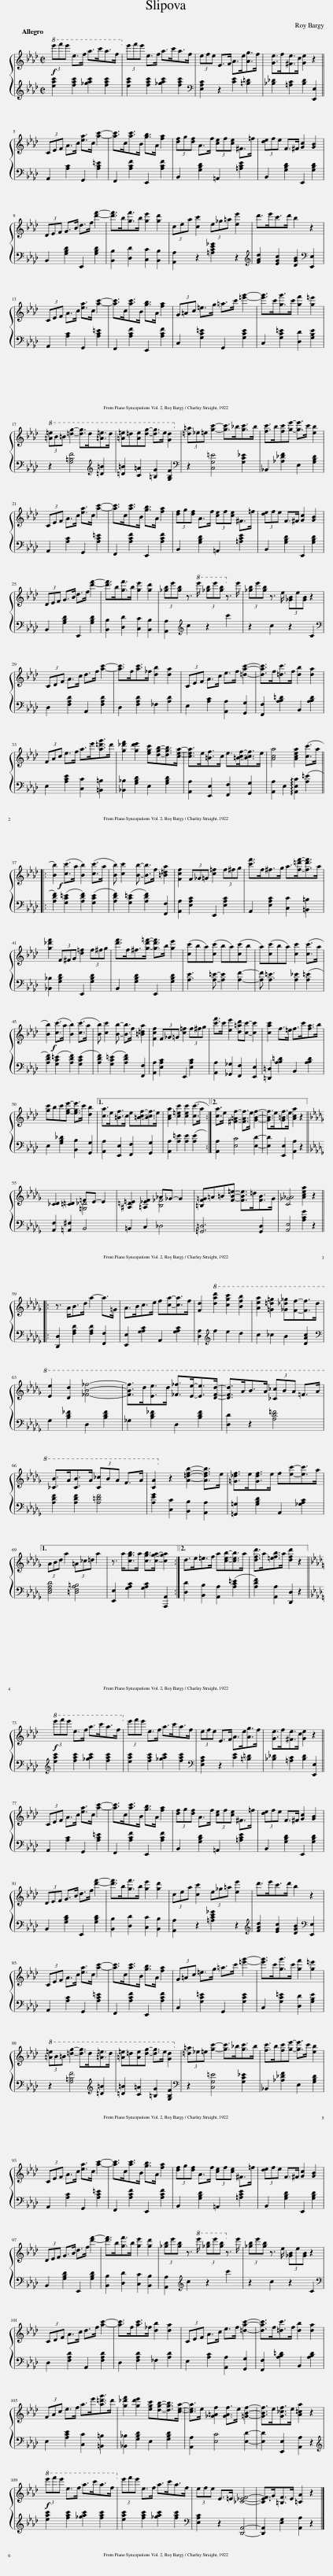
X:1
%%score { ( 1 3 ) | 2 }
L:1/8
Q:1/4=180
M:2/2
I:linebreak $
K:Ab
V:1 treble
V:3 treble
V:2 treble
V:1
!f!!8va(! (3e''f''e'' e'>f' a'>c''a'>f'!8va)! | (3e'f'e' e>f a>c'a>f | (3efe E>F A>e[Ag]>f | [Ge]>f[^Fe]>c [Ge]2 z2 ||$ (3CEF A>c [ea]>c [ac']2- | %5
 [ac']>c[ac']>B [gb]>A [fa]2 | (3[df]g[df] A>f (3[ce]f[ce] ^F>=f | (3[de]fe F>^F [Gc]2 [GB]2 |$ (3DEF G>B d>f [d'f']2- | [d'f']>b[gf']>b [ge']2 [gd']2 | %10
 (3cea [cc']2 (3e_g=a [ee']2 | d'>e'c'>d' b2 z2 |$ (3CEF A>c [ea]>c [ac']2- | [ac']>c[ac']>B [gb]>A [fa]2 | (3G=Ac =e>g =a>c' [=e'g']2- | %15
 [e'g']>c'[gg']>c' [gf']2 [g=e']2 |$!8va(! (3[=a=e']b=b [=d'g']2- [d'g']>d'[=a=e']>d' | [=a=e']=d'[ae'][d'g']- [d'g']>e' [gd']2!8va)! | (3[=d=a]_e=e [gc']2- [gc']>_b[gc']>b | [fc']>b[fc'][ge']- [ge']>c' [eb]2 |$ %20
 (3CEF A>c [ea]>c [ac']2- | [ac']>c[ac']>B [gb]>A [fa]2 | (3[df]g[df] A>f (3[ce]f[ce] ^F>=f | (3[de]fe F>^F [Gc]2 [GB]2 |$ (3DEF G>B d>f [d'f']2- | %25
 [d'f']>b[gf']>b [ge']2 [gd']2 | (3[_gb]e'[gb] z3/2!8va(! e''/ (3[_g'b']e''[g'b']!8va)! z3/2 e'/ | (3[_gb]e'[gb] z3/2 e/ (3[_GB]e[GB] z2 |$ (3CDF A>c d>f [ac']2- | [ac']>f[ac']>_f [db]2 [da]2 | %30
 (3CEF A>c e>f [=dac']2- | [dac']>f[=dc']>f [db]2 [da]2 |$ (3FAc e>f a>e'[a=d'g']>d' | [g_d'f']2 [gd'e']2 [egc'][dgb]-[dgb]>[cea]- | [cea]>e[=Bf]>c e>[=Bcf]-[Bcf]>e | %35
 [Aca]4 [Acea]2 ([cc']>a |:$!f! [Bb]2) ([cc']>a [Bb]2) ([cc']>a | [Bb]) [cc']2 [Bb]- [Bb]>f [=B=da]2 | [Fcf]2 (3F_G=G [c=f]2 (3f^fg | [c'f']>f^f>g a>[f=d'f']-[fd'f']>a |$ %40
 [g_d'f']2 (3F^FG [d=f]2 (3f^fg | [d'f']>f^f>[gd'=f']- [gd'f']>b [ge']2 | ([cc']ba)([cc'] ba)([cc']b | a)([cc']ba) [cc']2 ([cc']>a |$!f! [Bb]2) ([cc']>a [Bb]2) ([cc']>a | %45
 [Bb]) [cc']2 [Bb]- [Bb]>f [=B=da]2 | [Fcf]2 (3F_G=G [c=f]2 (3f^fg | [c'f']>c' [ee']2 [d=ad'][cc']- [cc']2 | [cac']2 f>=e f>c'[fa]>b |$ [gc']bc'[ege']- [ege']>c' [db]2 |1 %50
 [ca]>e[=Bf]>c e[=Bcf]-[Bcf]>e | [Aca]2 [c=ec']2 [cec']2 ([cc']>a) :|2 [ca]>e [^F=Af]2- [FAf]>e [GBf]2- | [GBf]>e[G=Bf]>e [Aca]2 z2 ||$[K:Db] [_CD]2 [=C=D]2 =FE- E2 | %55
 [^A,=D=E]2 [=A,_EF]2 _A_G- G2 | [=B,F=G]=A=B[FB=e]- [FBe]>=d[FB]>G | [C_G_A]4 [Acea]2 z2 |:$ z3/2 A<Bd/ a2- a>=G | A>Bc>e f[ca]-[ca]>f | %60
 [Fd]2!8va(! [d'a'd'']2 [c'g'c'']2 [bf'b']2 | [ae'a']2 [=g=d'=g']2 [_g_d'_g'][ff']-[ff']>d' |$ [ee']2 [dd']2 [_fb_f']4- | [fbf']>d'[ee']>d' [_f_f']>[ee']-[ee']>[dfd']- | [dfd']>ab>a (3[_c_c']ba =f>a |$ %65
 [_cb]>a[cb]>a (3[c_c']ba f>a | [ca]2!8va)! z2 [A=dfb]2- [Adfb]>e | [=G_df]>e[Gdf]>e f[ec']-[ec']>a |1$ (3ABd a2 (3=A_c=d a2 | z3/2 a<[cgb]a/ [cgb]>[cga]- [cga]2 :|2 %70
 d>e=e>f a[ceb]-[ceb]>a | [dfd']>a[=efb]>a [dfd']2 z2 ||$[K:Ab]!f!!8va(! (3e''f''e'' e'>f' a'>c''a'>f'!8va)! | (3e'f'e' e>f a>c'a>f | (3efe E>F A>e[Ag]>f | %75
 [Ge]>f[^Fe]>c [Ge]2 z2 ||$ (3CEF A>c [ea]>c [ac']2- | [ac']>c[ac']>B [gb]>A [fa]2 | (3[df]g[df] A>f (3[ce]f[ce] ^F>=f | (3[de]fe F>^F [Gc]2 [GB]2 |$ %80
 (3DEF G>B d>f [d'f']2- | [d'f']>b[gf']>b [ge']2 [gd']2 | (3cea [cc']2 (3e_g=a [ee']2 | d'>e'c'>d' b2 z2 |$ (3CEF A>c [ea]>c [ac']2- | %85
 [ac']>c[ac']>B [gb]>A [fa]2 | (3G=Ac =e>g =a>c' [=e'g']2- | [e'g']>c'[gg']>c' [gf']2 [g=e']2 |$!8va(! (3[=a=e']b=b [=d'g']2- [d'g']>d'[=a=e']>d' | [=a=e']=d'[ae'][d'g']- [d'g']>e' [gd']2!8va)! | %90
 (3[=d=a]_e=e [gc']2- [gc']>_b[gc']>b | [fc']>b[fc'][ge']- [ge']>c' [eb]2 |$ (3CEF A>c [ea]>c [ac']2- | [ac']>c[ac']>B [gb]>A [fa]2 | (3[df]g[df] A>f (3[ce]f[ce] ^F>=f | %95
 (3[de]fe F>^F [Gc]2 [GB]2 |$ (3DEF G>B d>f [d'f']2- | [d'f']>b[gf']>b [ge']2 [gd']2 | (3[_gb]e'[gb] z3/2!8va(! e''/ (3[_g'b']e''[g'b']!8va)! z3/2 e'/ | (3[_gb]e'[gb] z3/2 e/ (3[_GB]e[GB] z2 |$ %100
 (3CDF A>c d>f [ac']2- | [ac']>f[ac']>_f [db]2 [da]2 | (3CEF A>c e>f [=dac']2- | [dac']>f[=dc']>f [db]2 [da]2 |$ (3FAc e>f a>e'[a=d'g']>d' | %105
 [g_d'f']2 [gd'e']2 [egc'][dgb]-[dgb]>[cea]- | [cea]>e [_G=Af]2 [GAf]>e [=GBf]2- | [GBf]>e[G_cf]>e [A=ca]2 z2 |$!f!!8va(! (3e''f''e'' e'>f' a'>c''a'>f'!8va)! | (3e'f'e' e>f a>c'a>f | %110
 (3efe E>=E [_C_EF]4- | [CEF]>G[=B,F]>E [=CA]2 z2 |] %112
V:2
 [eac']2 [fac']2 [_gac']2 [fac']2 | [eac']2 [fac']2 [_gac']2 [fac']2 |[K:bass] [E,A,C]2 z2 [CE]2 [=B,=D]2 | [_B,_D]2 [=A,C]2 [B,D]2 [E,,E,]2 ||$ A,,2 [A,C]2 G,,2 [A,C=E]2 | %5
 F,,2 [A,CF]2 E,,2 [A,CF]2 | B,,2 [G,B,D]2 =A,,2 [=A,CE]2 | B,,2 [G,B,D]2 E,,2 [G,B,D]2 |$ B,,2 [G,B,D]2 E,,2 [G,B,D]2 | [B,,B,]2 [D,D]2 [C,C]2 [B,,B,]2 | %10
 [A,,A,]2 z2 [=A,CE_G]2 z2 |[K:treble] [FAd]2 [EGc]2 [DGB]2[K:bass] [E,,E,]2 |$ A,,2 [A,C]2 G,,2 [A,C=E]2 | F,,2 [A,CF]2 E,,2 [A,CF]2 | C,2 [G,C=E]2 G,,2 [G,CE]2 | %15
 C,2 [G,C=E]2 [D,D]2 [G,B,E]2 |$ z2 [G,=B,F]4[K:treble] [=D=B]2 | [=D=B]2 [C=A]2 [=B,G]2 [G,B,F]2 |[K:bass] z2 [C,G,=E]4 [G,C_E]2 | _B,,2 [_A,_DF]2 E,2 [G,B,D]2 |$ %20
 A,,2 [A,C]2 G,,2 [A,C=E]2 | F,,2 [A,CF]2 E,,2 [A,CF]2 | B,,2 [G,B,D]2 =A,,2 [=A,CE]2 | B,,2 [G,B,D]2 E,,2 [G,B,D]2 |$ B,,2 [G,B,D]2 E,,2 [G,B,D]2 | %25
 [B,,B,]2 [D,D]2 [C,C]2 [B,,B,]2 | [A,,A,]2[K:treble] c2 z2 c'2 | z2 c2 z2 C2 |$[K:bass] D,2 [F,A,D]2 A,,2 [F,A,D]2 | D,2 [F,A,D]2 _F,2 [A,D]2 | %30
 E,2 [A,C]2 [A,,A,]2 [G,,G,]2 | [F,,F,]2 [A,B,=D]2 B,,2 [A,B,D]2 |$ E,2 [A,CE]2 [C,C]2 [=B,,=B,]2 | [_B,,_B,]2 [G,B,D]2 E,2 [G,B,D]2 | [A,,A,]2 [E,,E,]2 [F,,F,]2 [G,,G,]2 | %35
 [A,,A,]2 E,2 !arpeggio![A,,E,C]2 ([A,=E]2 |:$ [A,DF]2) ([G,C=E]2 [A,DF]2) ([G,CE]2 | [A,DF]2) ([G,C=E]2 [A,DF]2) [F,,F,]2 | [A,,A,]2 [E,A,C]2 E,,2 [E,A,C]2 | A,,2 [E,A,C]2 [C,C]2 [=B,,=B,]2 |$ %40
 [_B,,_B,]2 [G,B,D]2 E,,2 [G,B,D]2 | B,,2 [G,B,D]2 E,,2 [G,B,D]2 | [A,E]3 [A,=E]- [A,E]2 [A,F]2- | [A,F] [A,=E]3 [A,_E]2 ([A,=E]2 |$ [A,DF]2) ([G,C=E]2 [A,DF]2) ([G,CE]2 | %45
 [A,DF]2) ([G,C=E]2 [A,DF]2) [F,,F,]2 | [A,,A,]2 [E,A,C]2 E,,2 [E,A,C]2 | [A,,A,]2 [_G,,_G,]2 [F,,F,]2 [E,,E,]2 | [=D,,=D,]2 [A,B,=D]2 B,,2 [A,B,D]2 |$ E,2 [G,B,_D]2 [B,,B,]2 [G,,G,]2 |1 %50
 [A,,A,]2 [E,,E,]2 [F,,F,]2 [G,,G,]2 | [A,,A,]2 [A,=E]2 [A,E]2 ([A,E]2 :|2 [A,,A,]2) [E,C]4 [E,D]2- | [E,D]2 [E,,E,]2 [A,,A,]2 z2 ||$[K:Db] [A,,F,]2 [=A,,^F,]2 B,,4 | %55
 =B,,2 C,2 _D,4 | [=G,,=D,]6 [G,,D,]2 | [A,,E,]4 [A,CG]2 z2 |:$ [D,,D,]2 [F,A,D]2 [F,A,D]2 [F,,F,]2 | [E,,E,]2 [G,A,C]2 A,,2 [G,A,C]2 | %60
 [D,A,]2[K:treble] f2 e2 d2 | c2 _c2 B2 [DAc]2 |$[K:bass] G,2 [B,D_F]2 D,2 [B,DF]2 | _G,2 [B,D_F]2 D,2 [B,DF]2 | [D,D]2 z2 [A,D=F]4 |$ %65
 [A,DF]2 [A,DF]2 [A,=DF]4 | [A,EG]2 [C,C]2 [B,,B,]2 [A,,A,]2 | [=G,,=G,]2 [G,B,D]2 A,,2 [_G,A,C]2 |1$ [D,F,A,D]4 [=D,F,A,=B,]4 | [E,,E,]2 [G,A,C]2 [G,A,C]2 [A,,,A,,]2 :|2 %70
 [D,D]2 [B,,B,]2 [A,,A,]2 ([A,C=E]2 | [A,DF]2) [A,,A,]2 [D,,D,]2 z2 ||$[K:Ab][K:treble] [eac']2 [fac']2 [_gac']2 [fac']2 | [eac']2 [fac']2 [_gac']2 [fac']2 |[K:bass] [E,A,C]2 z2 [CE]2 [=B,=D]2 | %75
 [_B,_D]2 [=A,C]2 [B,D]2 [E,,E,]2 ||$ A,,2 [A,C]2 G,,2 [A,C=E]2 | F,,2 [A,CF]2 E,,2 [A,CF]2 | B,,2 [G,B,D]2 =A,,2 [=A,CE]2 | B,,2 [G,B,D]2 E,,2 [G,B,D]2 |$ %80
 B,,2 [G,B,D]2 E,,2 [G,B,D]2 | [B,,B,]2 [D,D]2 [C,C]2 [B,,B,]2 | [A,,A,]2 z2 [=A,CE_G]2 z2 |[K:treble] [FAd]2 [EGc]2 [DGB]2[K:bass] [E,,E,]2 |$ A,,2 [A,C]2 G,,2 [A,C=E]2 | %85
 F,,2 [A,CF]2 E,,2 [A,CF]2 | C,2 [G,C=E]2 G,,2 [G,CE]2 | C,2 [G,C=E]2 [D,D]2 [G,B,E]2 |$ z2 [G,=B,F]4[K:treble] [=D=B]2 | [=D=B]2 [C=A]2 [=B,G]2 [G,B,F]2 | %90
[K:bass] z2 [C,G,=E]4 [G,C_E]2 | _B,,2 [_A,_DF]2 E,2 [G,B,D]2 |$ A,,2 [A,C]2 G,,2 [A,C=E]2 | F,,2 [A,CF]2 E,,2 [A,CF]2 | B,,2 [G,B,D]2 =A,,2 [=A,CE]2 | %95
 B,,2 [G,B,D]2 E,,2 [G,B,D]2 |$ B,,2 [G,B,D]2 E,,2 [G,B,D]2 | [B,,B,]2 [D,D]2 [C,C]2 [B,,B,]2 | [A,,A,]2[K:treble] c2 z2 c'2 | z2 c2 z2 C2 |$ %100
[K:bass] D,2 [F,A,D]2 A,,2 [F,A,D]2 | D,2 [F,A,D]2 _F,2 [A,D]2 | E,2 [A,C]2 [A,,A,]2 [G,,G,]2 | [F,,F,]2 [A,B,=D]2 B,,2 [A,B,D]2 |$ E,2 [A,CE]2 [C,C]2 [=B,,=B,]2 | %105
 [_B,,_B,]2 [G,B,D]2 E,2 [G,B,D]2 | [A,,A,]2 [E,C]4 [E,D]2- | [E,D]2 [E,,E,]2 [A,,A,]2 z2 |$[K:treble] [eac']2 [fac']2 [_gac']2 [fac']2 | [eac']2 [fac']2 [_gac']2 [fac']2 | %110
[K:bass] [E,A,C]2 z2 [D,,A,,]4- | [D,,A,,]2 [E,G,]2 [A,,A,]2 z2 |] %112
V:3
!8va(! x8!8va)! | x8 | x8 | x8 ||$ x8 | %5
 x8 | x8 | x8 |$ x8 | x8 | %10
 x8 | x8 |$ x8 | x8 | x8 | %15
 x8 |$!8va(! x8 | x8!8va)! | x8 | x8 |$ %20
 x8 | x8 | x8 | x8 |$ x8 | %25
 x8 | x7/2!8va(! x5/2!8va)! x2 | x8 |$ x8 | x8 | %30
 x8 | x8 |$ x8 | x8 | x8 | %35
 x8 |:$ x8 | x8 | x8 | x8 |$ %40
 x8 | x8 | x8 | x8 |$ x8 | %45
 x8 | x8 | x8 | x8 |$ x8 |1 %50
 x8 | x8 :|2 x8 | x8 ||$[K:Db] x4 [=G,_D]4 | %55
 x4 [B,_F]4 | x8 | x8 |:$ x8 | x8 | %60
 x2!8va(! x6 | x8 |$ x8 | x8 | x8 |$ %65
 x8 | x2!8va)! x6 | x8 |1$ x8 | x8 :|2 %70
 x8 | x8 ||$[K:Ab]!8va(! x8!8va)! | x8 | x8 | %75
 x8 ||$ x8 | x8 | x8 | x8 |$ %80
 x8 | x8 | x8 | x8 |$ x8 | %85
 x8 | x8 | x8 |$!8va(! x8 | x8!8va)! | %90
 x8 | x8 |$ x8 | x8 | x8 | %95
 x8 |$ x8 | x8 | x7/2!8va(! x5/2!8va)! x2 | x8 |$ %100
 x8 | x8 | x8 | x8 |$ x8 | %105
 x8 | x8 | x8 |$!8va(! x8!8va)! | x8 | %110
 x8 | x8 |] %112
